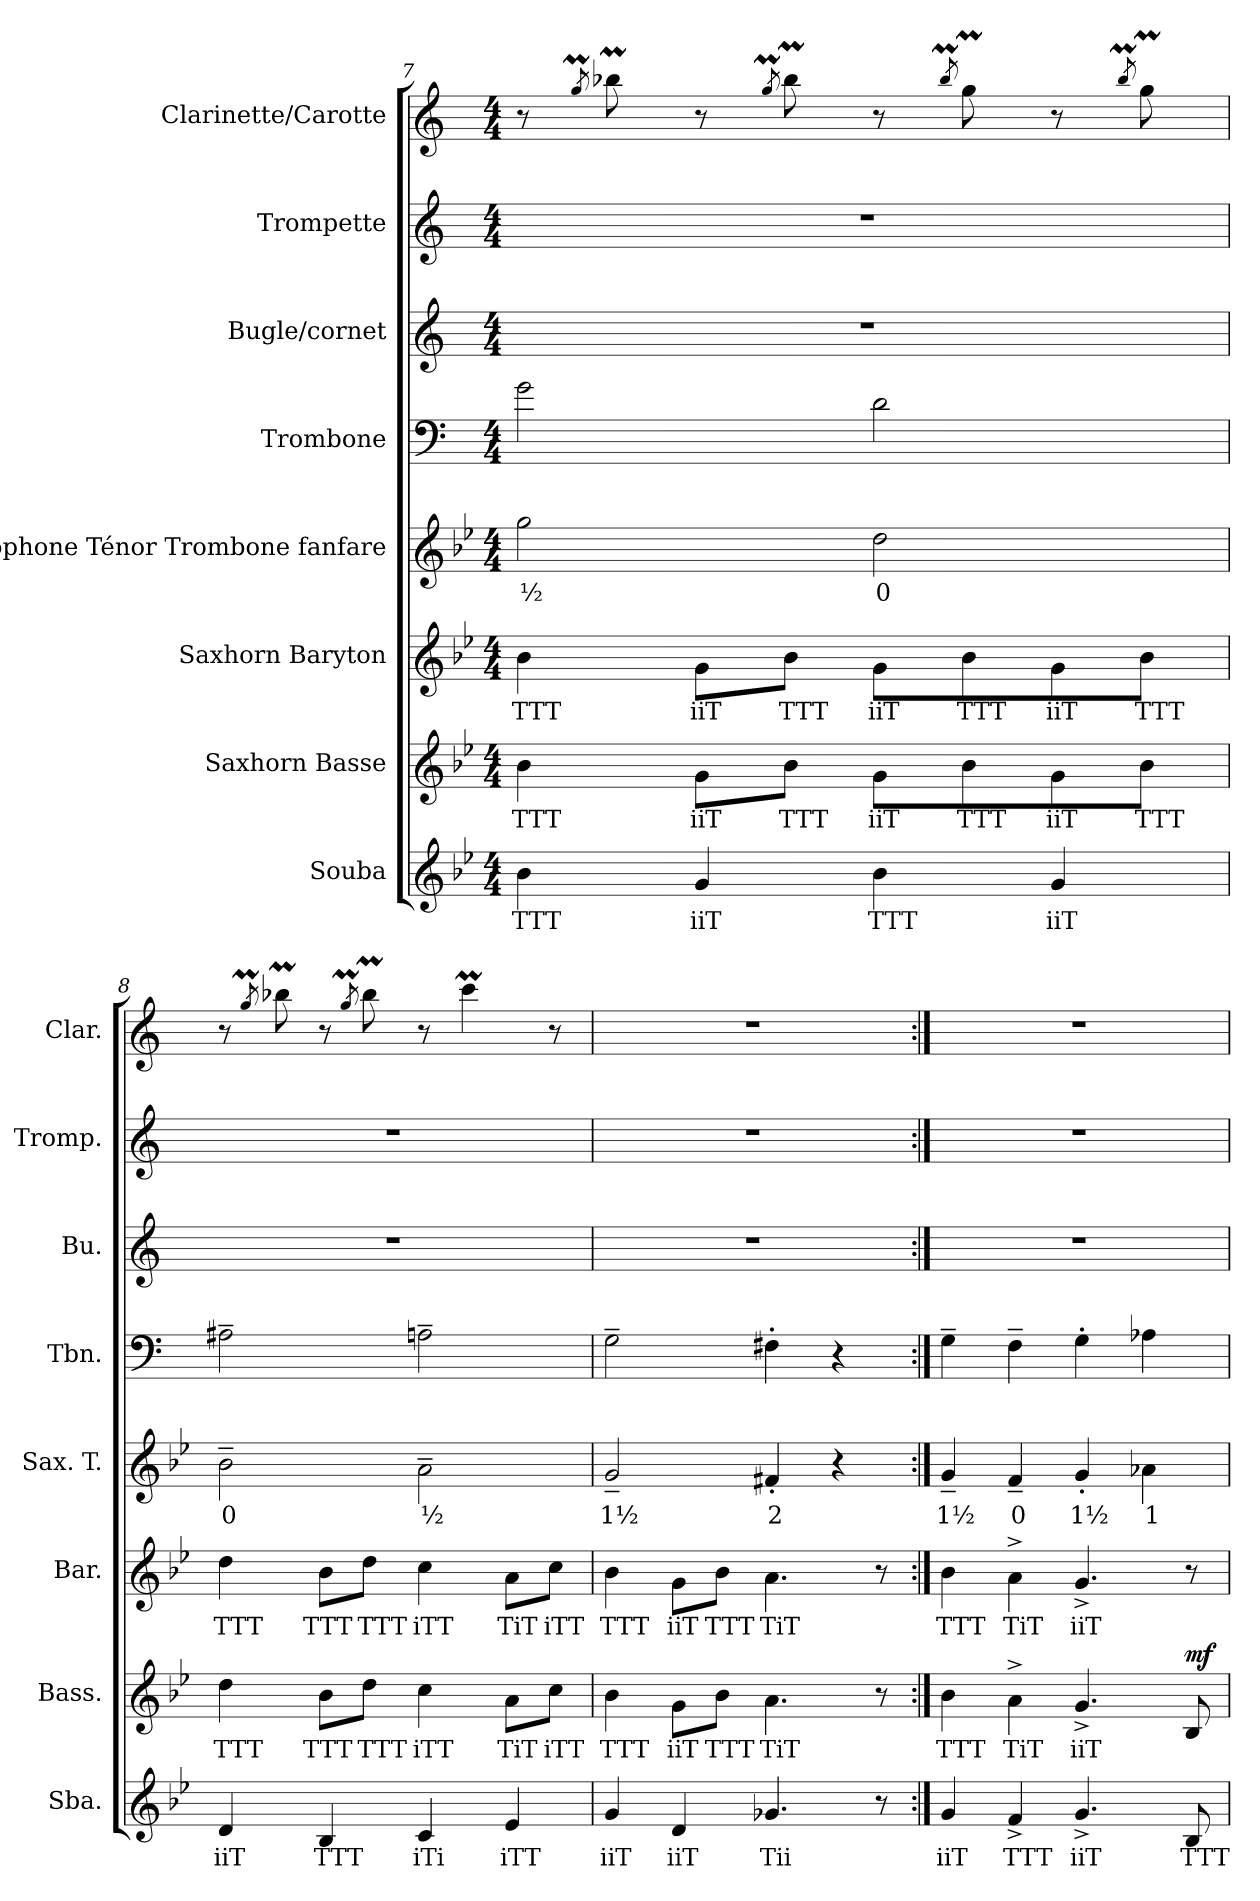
**kern	**text	**kern	**text	**dynam	**kern	**text	**kern	**text	**kern	**kern	**kern	**kern
*part8	*part8	*part7	*part7	*part7	*part6	*part6	*part5	*part5	*part4	*part3	*part2	*part1
*staff8	*staff8	*staff7	*staff7	*staff7	*staff6	*staff6	*staff5	*staff5	*staff4	*staff3	*staff2	*staff1
*I"Souba	*	*I"Saxhorn Basse	*	*	*I"Saxhorn Baryton	*	*I"Saxophone Ténor Trombone fanfare	*	*I"Trombone	*I"Bugle/cornet	*I"Trompette	*I"Clarinette/Carotte
*I'Sba.	*	*I'Bass.	*	*	*I'Bar.	*	*I'Sax. T.	*	*I'Tbn.	*I'Bu.	*I'Tromp.	*I'Clar.
!!LO:PB:g=z
*clefG2	*	*clefG2	*	*	*clefG2	*	*clefG2	*	*clefF4	*clefG2	*clefG2	*clefG2
*ITrd15c26	*	*ITrd8c14	*	*	*ITrd8c14	*	*ITrd8c14	*	*	*ITrd1c2	*ITrd1c2	*ITrd1c2
*k[b-e-]	*	*k[b-e-]	*	*	*k[b-e-]	*	*k[b-e-]	*	*k[]	*k[b-e-]	*k[b-e-]	*k[b-e-]
*M4/4	*	*M4/4	*	*	*M4/4	*	*M4/4	*	*M4/4	*M4/4	*M4/4	*M4/4
=7	=7	=7	=7	=7	=7	=7	=7	=7	=7	=7	=7	=7
!	!LO:LY:b	!	!LO:LY:b	!	!	!LO:LY:b	!	!LO:LY:b	!	!	!	!
4BB-\	TTT	4B-\	TTT	.	4B-\	TTT	2g\	½	2g\	1r	1r	8r
.	.	.	.	.	.	.	.	.	.	.	.	8qffM/
.	.	.	.	.	.	.	.	.	.	.	.	8aa-XM\
!	!LO:LY:b	!	!LO:LY:b	!	!	!LO:LY:b	!	!	!	!	!	!
4GG/	iiT	8G\L	iiT	.	8G\L	iiT	.	.	.	.	.	8r
.	.	.	.	.	.	.	.	.	.	.	.	8qffM/
!	!	!	!LO:LY:b	!	!	!LO:LY:b	!	!	!	!	!	!
.	.	8B-\J	TTT	.	8B-\J	TTT	.	.	.	.	.	8aa-M\
!	!LO:LY:b	!	!LO:LY:b	!	!	!LO:LY:b	!	!LO:LY:b	!	!	!	!
4BB-\	TTT	8G\L	iiT	.	8G\L	iiT	2d\	0	2d\	.	.	8r
.	.	.	.	.	.	.	.	.	.	.	.	8qaa-M/
!	!	!	!LO:LY:b	!	!	!LO:LY:b	!	!	!	!	!	!
.	.	8B-\	TTT	.	8B-\	TTT	.	.	.	.	.	8ffM\
!	!LO:LY:b	!	!LO:LY:b	!	!	!LO:LY:b	!	!	!	!	!	!
4GG/	iiT	8G\	iiT	.	8G\	iiT	.	.	.	.	.	8r
.	.	.	.	.	.	.	.	.	.	.	.	8qaa-M/
!	!	!	!LO:LY:b	!	!	!LO:LY:b	!	!	!	!	!	!
.	.	8B-\J	TTT	.	8B-\J	TTT	.	.	.	.	.	8ffM\
=8	=8	=8	=8	=8	=8	=8	=8	=8	=8	=8	=8	=8
!	!LO:LY:b	!	!LO:LY:b	!	!	!LO:LY:b	!	!LO:LY:b	!	!	!	!
4DD/	iiT	4d\	TTT	.	4d\	TTT	2B-~\	0	2A#X~\	1r	1r	8r
.	.	.	.	.	.	.	.	.	.	.	.	8qffM/
.	.	.	.	.	.	.	.	.	.	.	.	8aa-XM\
!	!LO:LY:b	!	!LO:LY:b	!	!	!LO:LY:b	!	!	!	!	!	!
4BBB-/	TTT	8B-\L	TTT	.	8B-\L	TTT	.	.	.	.	.	8r
.	.	.	.	.	.	.	.	.	.	.	.	8qffM/
!	!	!	!LO:LY:b	!	!	!LO:LY:b	!	!	!	!	!	!
.	.	8d\J	TTT	.	8d\J	TTT	.	.	.	.	.	8aa-M\
!	!LO:LY:b	!	!LO:LY:b	!	!	!LO:LY:b	!	!LO:LY:b	!	!	!	!
4CC/	iTi	4c\	iTT	.	4c\	iTT	2A~\	½	2An~\	.	.	8r
.	.	.	.	.	.	.	.	.	.	.	.	4bb-M\
!	!LO:LY:b	!	!LO:LY:b	!	!	!LO:LY:b	!	!	!	!	!	!
4EE-/	iTT	8A\L	TiT	.	8A\L	TiT	.	.	.	.	.	.
!	!	!	!LO:LY:b	!	!	!LO:LY:b	!	!	!	!	!	!
.	.	8c\J	iTT	.	8c\J	iTT	.	.	.	.	.	8r
!!LO:PB:g=z
=9	=9	=9	=9	=9	=9	=9	=9	=9	=9	=9	=9	=9
!	!LO:LY:b	!	!LO:LY:b	!	!	!LO:LY:b	!	!LO:LY:b	!	!	!	!
4GG/	iiT	4B-\	TTT	.	4B-\	TTT	2G~/	1½	2G~\	1r	1r	1r
!	!LO:LY:b	!	!LO:LY:b	!	!	!LO:LY:b	!	!	!	!	!	!
4DD/	iiT	8G\L	iiT	.	8G\L	iiT	.	.	.	.	.	.
!	!	!	!LO:LY:b	!	!	!LO:LY:b	!	!	!	!	!	!
.	.	8B-\J	TTT	.	8B-\J	TTT	.	.	.	.	.	.
!	!LO:LY:b	!	!LO:LY:b	!	!	!LO:LY:b	!	!LO:LY:b	!	!	!	!
4.GG-X/	Tii	4.A\	TiT	.	4.A\	TiT	4F#X'/	2	4F#X'\	.	.	.
.	.	.	.	.	.	.	4r	.	4r	.	.	.
8r	.	8r	.	.	8r	.	.	.	.	.	.	.
=10:|!	=10:|!	=10:|!	=10:|!	=10:|!	=10:|!	=10:|!	=10:|!	=10:|!	=10:|!	=10:|!	=10:|!	=10:|!
!	!LO:LY:b	!	!LO:LY:b	!	!	!LO:LY:b	!	!LO:LY:b	!	!	!	!
4GG/	iiT	4B-\	TTT	.	4B-\	TTT	4G~/	1½	4G~\	1r	1r	1r
!	!LO:LY:b	!	!LO:LY:b	!	!	!LO:LY:b	!	!LO:LY:b	!	!	!	!
4FF^/	TTT	4A^\	TiT	.	4A^\	TiT	4F~/	0	4F~\	.	.	.
!	!LO:LY:b	!	!LO:LY:b	!	!	!LO:LY:b	!	!LO:LY:b	!	!	!	!
4.GG^/	iiT	4.G^/	iiT	.	4.G^/	iiT	4G'/	1½	4G'\	.	.	.
!	!	!	!	!	!	!	!	!LO:LY:b	!	!	!	!
.	.	.	.	.	.	.	4A-X\	1	4A-X\	.	.	.
!	!LO:LY:b	!	!	!LO:DY:b	!	!	!	!	!	!	!	!
8BBB-/	TTT	8BB-/	.	mf	8r	.	.	.	.	.	.	.
=	=	=	=	=	=	=	=	=	=	=	=	=
*-	*-	*-	*-	*-	*-	*-	*-	*-	*-	*-	*-	*-
